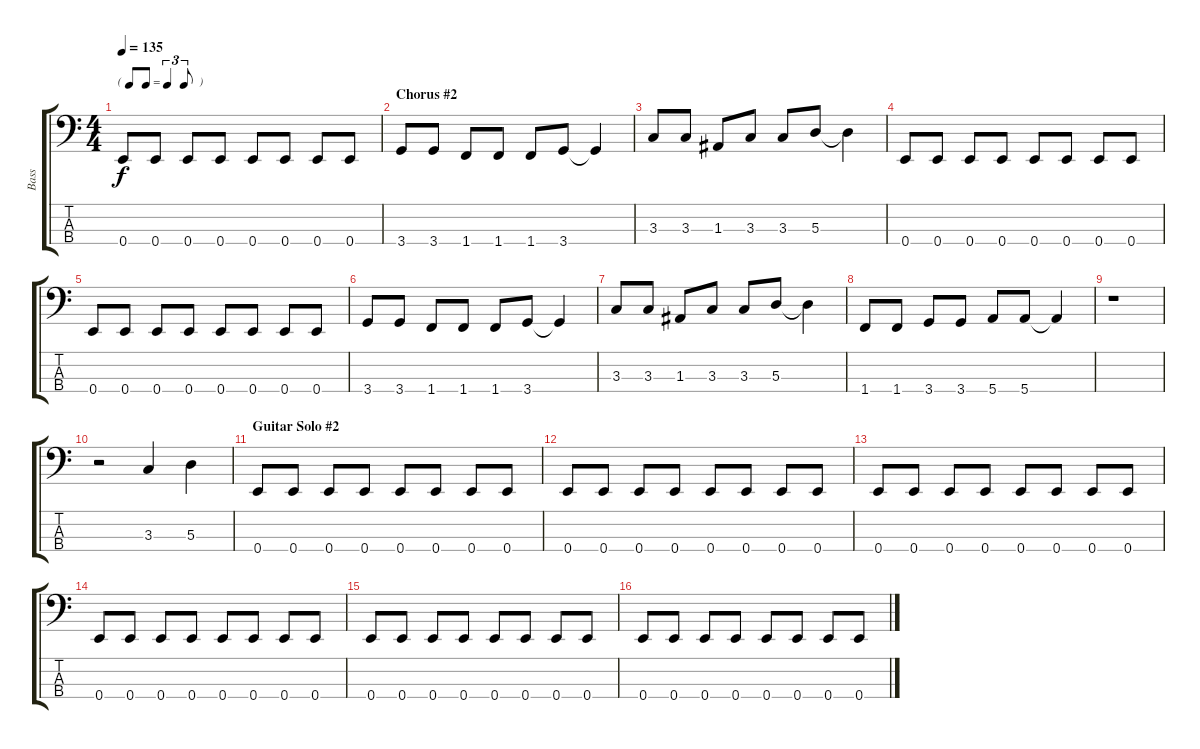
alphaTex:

\track ("Bass" "Bass") {instrument electricbasspick}
\staff {score tabs}
\tuning (G2 D2 A1 E1) {hide}
\ts (4 4)
\tf triplet8th
\tempo 135
\clef f4
\ks c
0.4.8{dy f} 0.4.8 0.4.8 0.4.8 0.4.8 0.4.8 0.4.8 0.4.8 |
\section ("" "Chorus #2")
3.4.8 3.4.8 1.4.8 1.4.8 1.4.8 3.4.8 3.4{t}.4 |
3.3.8 3.3.8 1.3.8 3.3.8 3.3.8 5.3.8 5.3{t}.4 |
0.4.8 0.4.8 0.4.8 0.4.8 0.4.8 0.4.8 0.4.8 0.4.8 |
0.4.8 0.4.8 0.4.8 0.4.8 0.4.8 0.4.8 0.4.8 0.4.8 |
3.4.8 3.4.8 1.4.8 1.4.8 1.4.8 3.4.8 3.4{t}.4 |
3.3.8 3.3.8 1.3.8 3.3.8 3.3.8 5.3.8 5.3{t}.4 |
1.4.8 1.4.8 3.4.8 3.4.8 5.4.8 5.4.8 5.4{t}.4 |
r.1 |
r.2 3.3.4 5.3.4 |
\section ("" "Guitar Solo #2")
0.4.8 0.4.8 0.4.8 0.4.8 0.4.8 0.4.8 0.4.8 0.4.8 |
0.4.8 0.4.8 0.4.8 0.4.8 0.4.8 0.4.8 0.4.8 0.4.8 |
0.4.8 0.4.8 0.4.8 0.4.8 0.4.8 0.4.8 0.4.8 0.4.8 |
0.4.8 0.4.8 0.4.8 0.4.8 0.4.8 0.4.8 0.4.8 0.4.8 |
0.4.8 0.4.8 0.4.8 0.4.8 0.4.8 0.4.8 0.4.8 0.4.8 |
0.4.8 0.4.8 0.4.8 0.4.8 0.4.8 0.4.8 0.4.8 0.4.8
